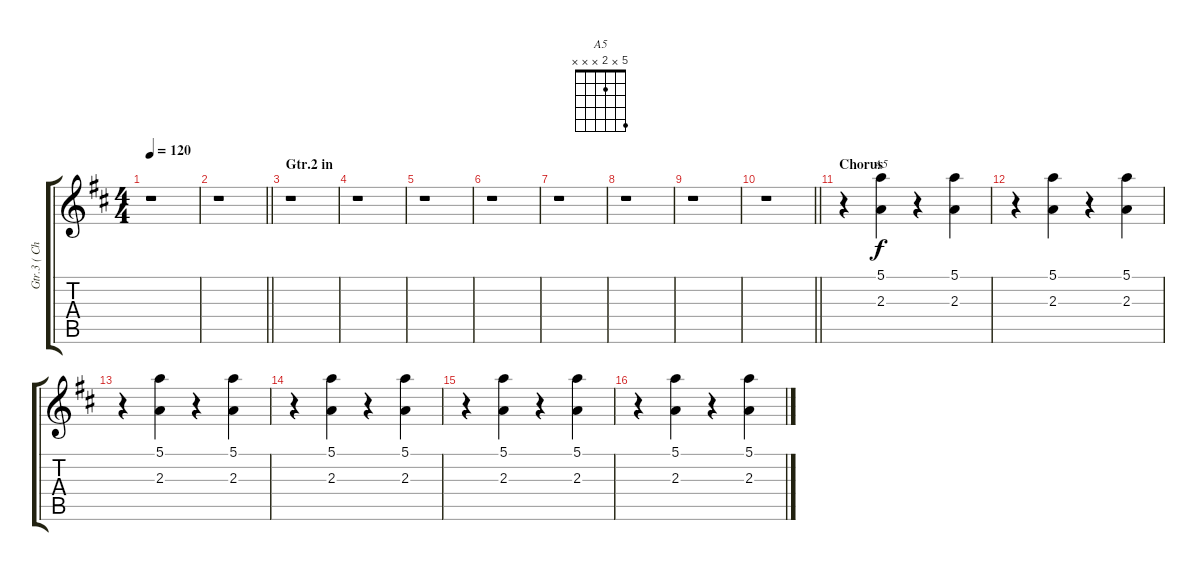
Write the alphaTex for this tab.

\track ("Gtr.3 ( Chorus )" "Gtr.3 ( Ch") {instrument overdrivenguitar}
\staff {score tabs}
\tuning (E4 B3 G3 D3 A2 E2) {hide}
\chord ("A5" 5 x 2 x x x)
\ts (4 4)
\tempo 120
\clef g2
\ks d
r.1{dy f} |
\barLineRight lightlight
r.1 |
\section ("" "Gtr.2 in")
r.1 |
r.1 |
r.1 |
r.1 |
r.1 |
r.1 |
r.1 |
\barLineRight lightlight
r.1 |
\section ("" "Chorus")
r.4{volume 10} (5.1 2.3).4{ch "A5"} r.4 (5.1 2.3).4 |
r.4 (5.1 2.3).4 r.4 (5.1 2.3).4 |
r.4 (5.1 2.3).4 r.4 (5.1 2.3).4 |
r.4 (5.1 2.3).4 r.4 (5.1 2.3).4 |
r.4 (5.1 2.3).4 r.4 (5.1 2.3).4 |
r.4 (5.1 2.3).4 r.4 (5.1 2.3).4
